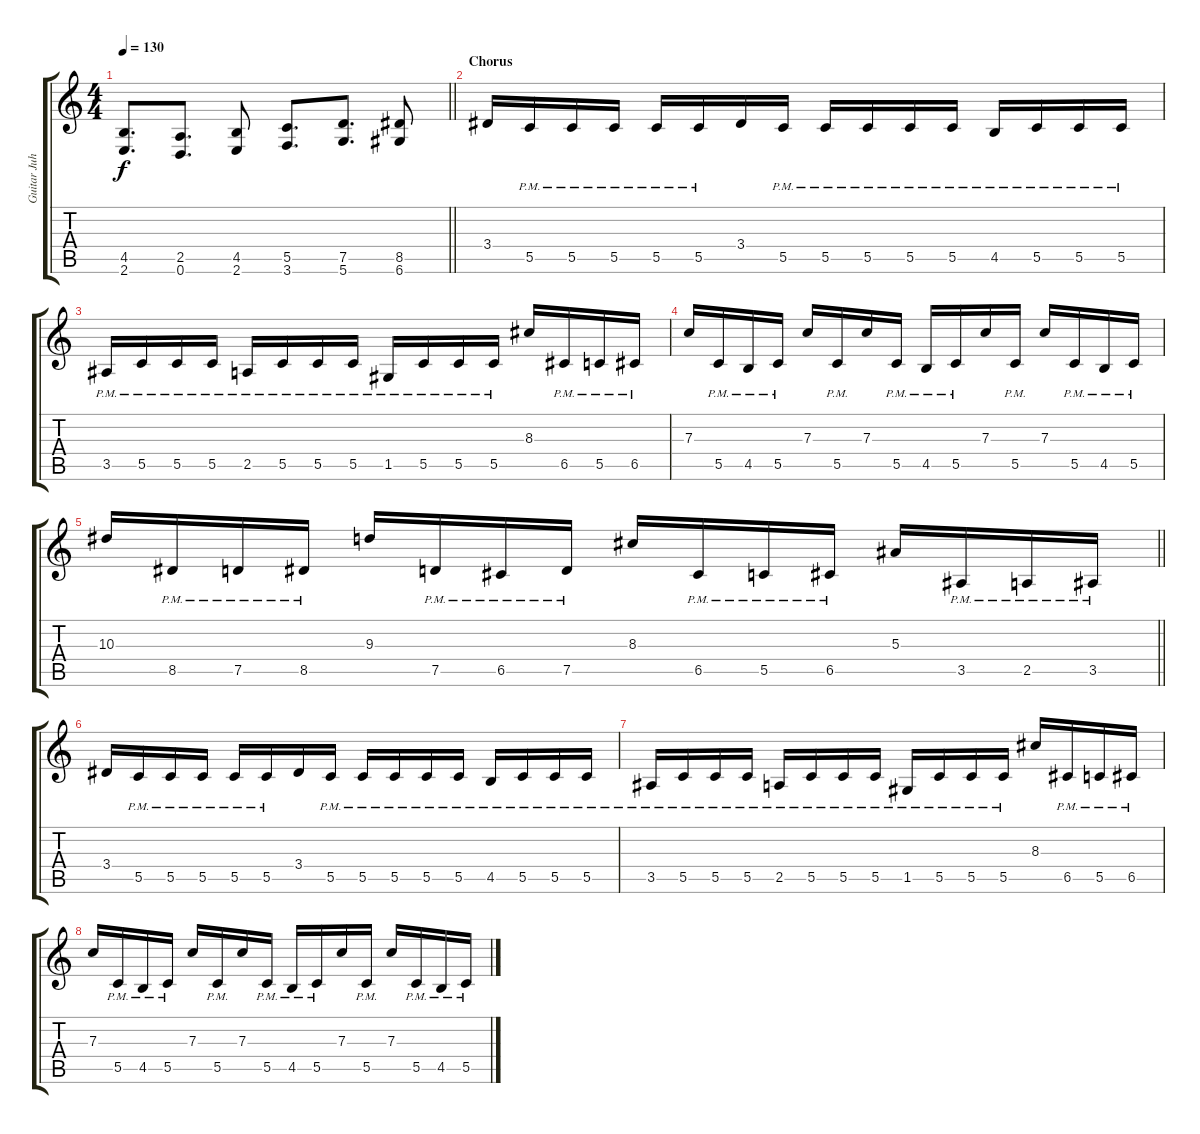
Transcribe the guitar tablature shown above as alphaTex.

\track ("Guitar Juha" "Guitar Juh") {instrument distortionguitar}
\staff {score tabs}
\tuning (D4 A3 F3 C3 G2 D2) {hide}
\ts (4 4)
\tempo 130
\clef g2
\barLineRight lightlight
\ks c
(4.5 2.6).8{d dy f} (2.5 0.6).8{d} (4.5 2.6).8 (5.5 3.6).8{d} (7.5 5.6).8{d} (8.5 6.6).8 |
\section ("" "Chorus")
3.4.16 5.5{pm}.16 5.5{pm}.16 5.5{pm}.16 5.5{pm}.16 5.5{pm}.16 3.4.16 5.5{pm}.16 5.5{pm}.16 5.5{pm}.16 5.5{pm}.16 5.5{pm}.16 4.5{pm}.16 5.5{pm}.16 5.5{pm}.16 5.5{pm}.16 |
3.5{pm}.16 5.5{pm}.16 5.5{pm}.16 5.5{pm}.16 2.5{pm}.16 5.5{pm}.16 5.5{pm}.16 5.5{pm}.16 1.5{pm}.16 5.5{pm}.16 5.5{pm}.16 5.5{pm}.16 8.3.16 6.5{pm}.16 5.5{pm}.16 6.5{pm}.16 |
7.3.16 5.5{pm}.16 4.5{pm}.16 5.5{pm}.16 7.3.16 5.5{pm}.16 7.3.16 5.5{pm}.16 4.5{pm}.16 5.5{pm}.16 7.3.16 5.5{pm}.16 7.3.16 5.5{pm}.16 4.5{pm}.16 5.5{pm}.16 |
\barLineRight lightlight
10.3.16 8.5{pm}.16 7.5{pm}.16 8.5{pm}.16 9.3.16 7.5{pm}.16 6.5{pm}.16 7.5{pm}.16 8.3.16 6.5{pm}.16 5.5{pm}.16 6.5{pm}.16 5.3.16 3.5{pm}.16 2.5{pm}.16 3.5{pm}.16 |
3.4.16 5.5{pm}.16 5.5{pm}.16 5.5{pm}.16 5.5{pm}.16 5.5{pm}.16 3.4.16 5.5{pm}.16 5.5{pm}.16 5.5{pm}.16 5.5{pm}.16 5.5{pm}.16 4.5{pm}.16 5.5{pm}.16 5.5{pm}.16 5.5{pm}.16 |
3.5{pm}.16 5.5{pm}.16 5.5{pm}.16 5.5{pm}.16 2.5{pm}.16 5.5{pm}.16 5.5{pm}.16 5.5{pm}.16 1.5{pm}.16 5.5{pm}.16 5.5{pm}.16 5.5{pm}.16 8.3.16 6.5{pm}.16 5.5{pm}.16 6.5{pm}.16 |
7.3.16 5.5{pm}.16 4.5{pm}.16 5.5{pm}.16 7.3.16 5.5{pm}.16 7.3.16 5.5{pm}.16 4.5{pm}.16 5.5{pm}.16 7.3.16 5.5{pm}.16 7.3.16 5.5{pm}.16 4.5{pm}.16 5.5{pm}.16
